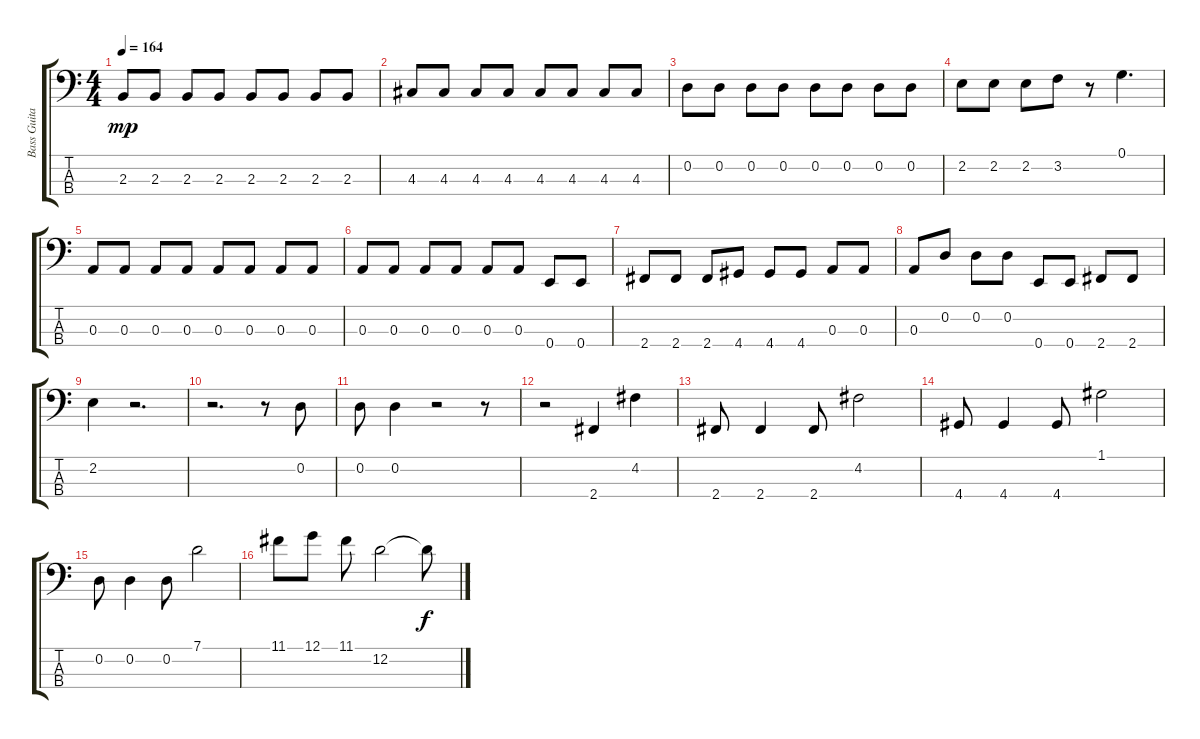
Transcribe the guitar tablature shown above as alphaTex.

\track ("Bass Guitar" "Bass Guita") {instrument electricbasspick}
\staff {score tabs}
\tuning (G2 D2 A1 E1) {hide}
\ts (4 4)
\tempo 164
\clef f4
\ks c
2.3.8{dy mp} 2.3.8 2.3.8 2.3.8 2.3.8 2.3.8 2.3.8 2.3.8 |
4.3.8 4.3.8 4.3.8 4.3.8 4.3.8 4.3.8 4.3.8 4.3.8 |
0.2.8 0.2.8 0.2.8 0.2.8 0.2.8 0.2.8 0.2.8 0.2.8 |
2.2.8 2.2.8 2.2.8 3.2.8 r.8 0.1.4{d} |
0.3.8 0.3.8 0.3.8 0.3.8 0.3.8 0.3.8 0.3.8 0.3.8 |
0.3.8 0.3.8 0.3.8 0.3.8 0.3.8 0.3.8 0.4.8 0.4.8 |
2.4.8 2.4.8 2.4.8 4.4.8 4.4.8 4.4.8 0.3.8 0.3.8 |
0.3.8 0.2.8 0.2.8 0.2.8 0.4.8 0.4.8 2.4.8 2.4.8 |
2.2.4 r.2{d} |
r.2{d} r.8 0.2.8 |
0.2.8 0.2.4 r.2 r.8 |
r.2 2.4.4 4.2.4 |
2.4.8 2.4.4 2.4.8 4.2.2 |
4.4.8 4.4.4 4.4.8 1.1.2 |
0.2.8 0.2.4 0.2.8 7.1.2 |
11.1.8 12.1.8 11.1.8 12.2.2 12.2{t}.8{dy f}
